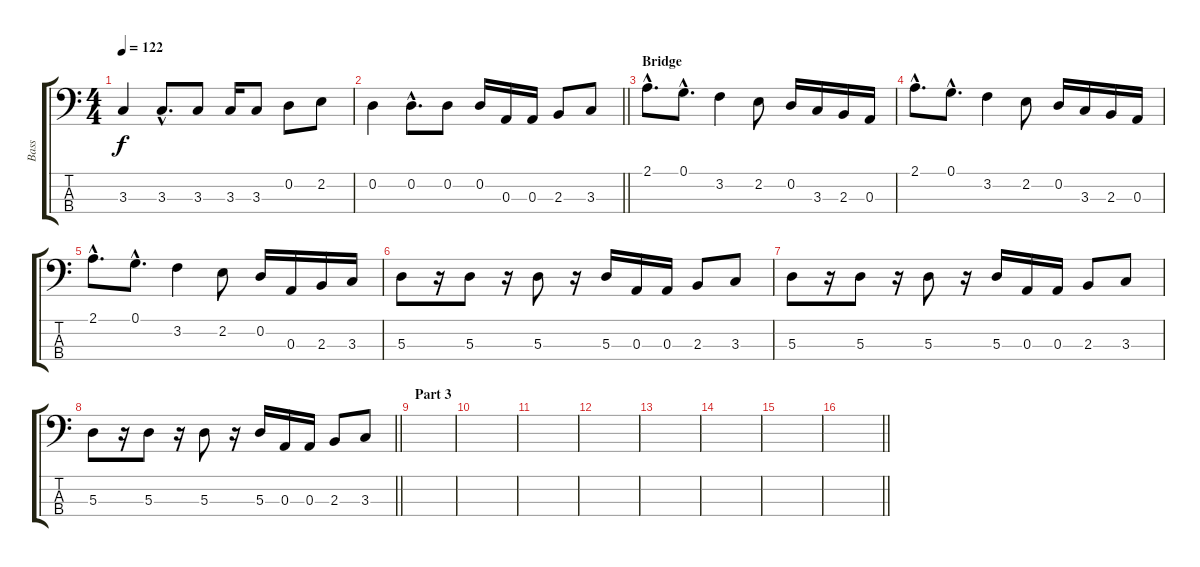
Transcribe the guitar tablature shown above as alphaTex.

\track ("Bass" "Bass") {instrument electricbassfinger}
\staff {score tabs}
\tuning (G2 D2 A1 E1) {hide}
\ts (4 4)
\tempo 122
\clef f4
\ks c
3.3.4{dy f} 3.3{hac}.8{d} 3.3.8 3.3.16 3.3.8 0.2.8 2.2.8 |
\barLineRight lightlight
0.2.4 0.2{hac}.8{d} 0.2.8 0.2.16 0.3.16 0.3.16 2.3.8 3.3.8 |
\section ("" "Bridge")
2.1{hac}.8{d} 0.1{hac}.8{d} 3.2.4 2.2.8 0.2.16 3.3.16 2.3.16 0.3.16 |
2.1{hac}.8{d} 0.1{hac}.8{d} 3.2.4 2.2.8 0.2.16 3.3.16 2.3.16 0.3.16 |
2.1{hac}.8{d} 0.1{hac}.8{d} 3.2.4 2.2.8 0.2.16 0.3.16 2.3.16 3.3.16 |
5.3.8 r.16 5.3.8 r.16 5.3.8 r.16 5.3.16 0.3.16 0.3.16 2.3.8 3.3.8 |
5.3.8 r.16 5.3.8 r.16 5.3.8 r.16 5.3.16 0.3.16 0.3.16 2.3.8 3.3.8 |
\barLineRight lightlight
5.3.8 r.16 5.3.8 r.16 5.3.8 r.16 5.3.16 0.3.16 0.3.16 2.3.8 3.3.8 |
\section ("" "Part 3")
|
|
|
|
|
|
|
\barLineRight lightlight
